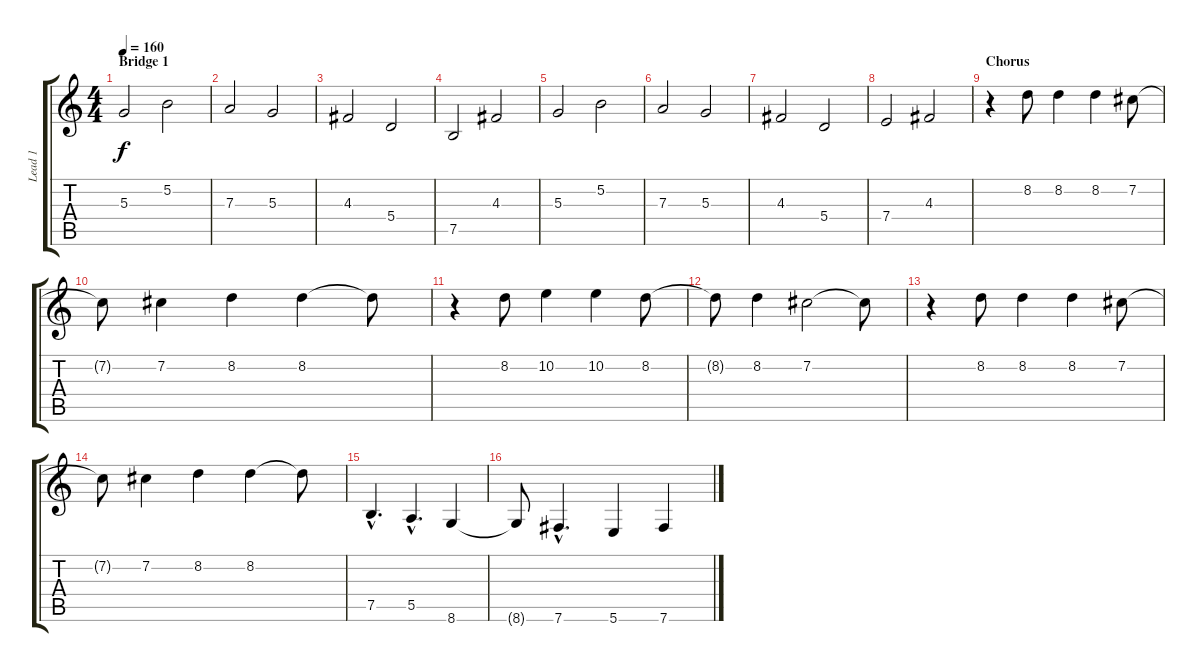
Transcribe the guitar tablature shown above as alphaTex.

\track ("Lead 1" "Lead 1") {instrument distortionguitar}
\staff {score tabs}
\tuning (B3 Gb3 D3 A2 E2 B1) {hide}
\ts (4 4)
\section ("" "Bridge 1")
\tempo 160
\clef g2
\ks c
5.3.2{dy f} 5.2.2 |
7.3.2 5.3.2 |
4.3.2 5.4.2 |
7.5.2 4.3.2 |
5.3.2 5.2.2 |
7.3.2 5.3.2 |
4.3.2 5.4.2 |
7.4.2 4.3.2 |
\section ("" "Chorus")
r.4 8.2.8 8.2.4 8.2.4 7.2.8 |
7.2{t}.8 7.2.4 8.2.4 8.2.4 8.2{t}.8 |
r.4 8.2.8 10.2.4 10.2.4 8.2.8 |
8.2{t}.8 8.2.4 7.2.2 7.2{t}.8 |
r.4 8.2.8 8.2.4 8.2.4 7.2.8 |
7.2{t}.8 7.2.4 8.2.4 8.2.4 8.2{t}.8 |
7.5{hac}.4{d} 5.5{hac}.4{d} 8.6.4 |
8.6{t}.8 7.6{hac}.4{d} 5.6.4 7.6.4
